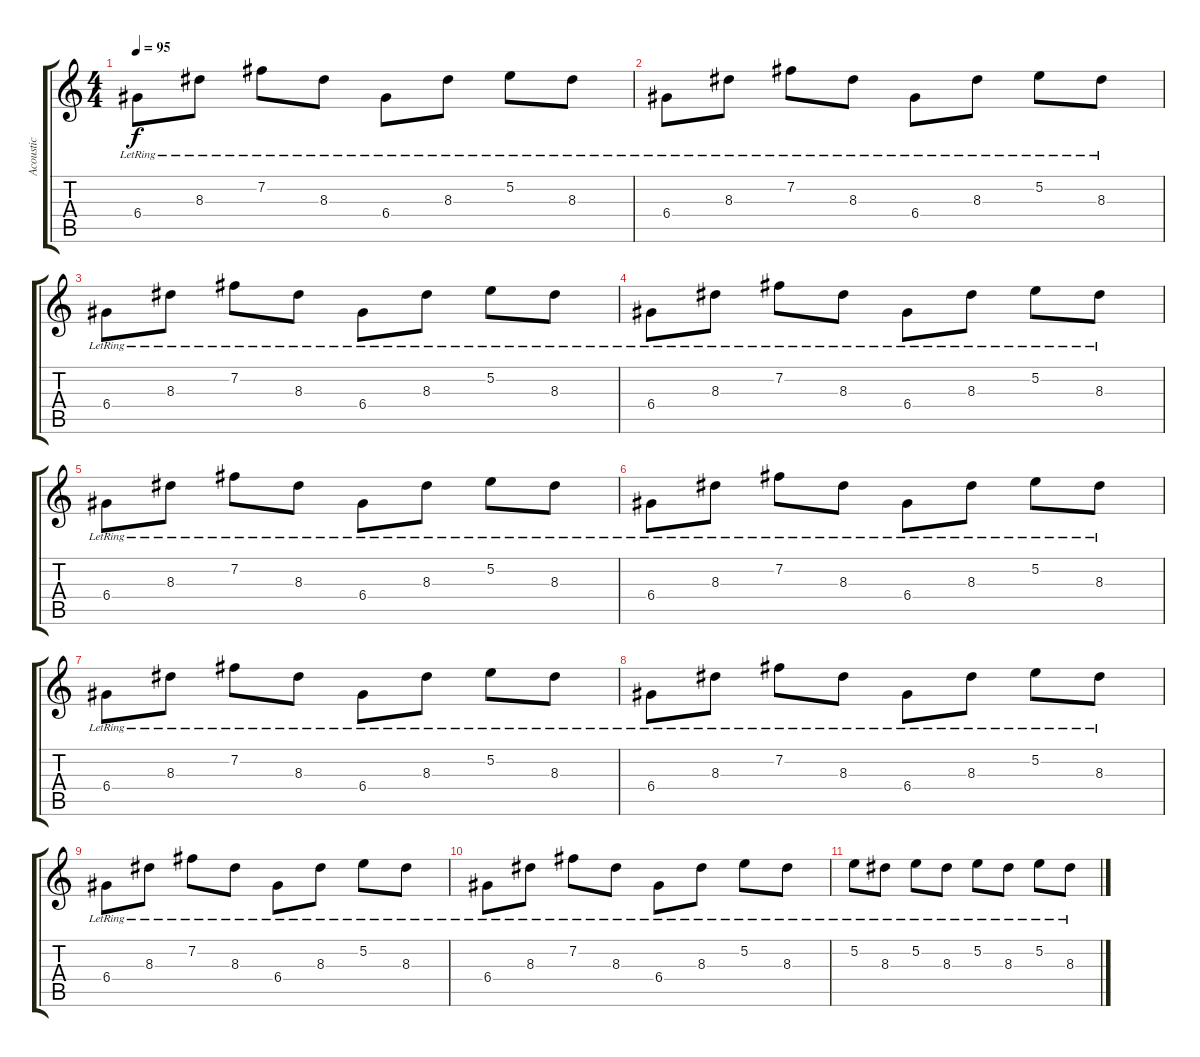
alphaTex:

\track ("Acoustic" "Acoustic") {instrument acousticguitarnylon}
\staff {score tabs}
\tuning (E4 B3 G3 D3 A2 E2) {hide}
\ts (4 4)
\tempo 95
\clef g2
\ks c
6.4{lr}.8{dy f} 8.3{lr}.8 7.2{lr}.8 8.3{lr}.8 6.4{lr}.8 8.3{lr}.8 5.2{lr}.8 8.3{lr}.8 |
6.4{lr}.8 8.3{lr}.8 7.2{lr}.8 8.3{lr}.8 6.4{lr}.8 8.3{lr}.8 5.2{lr}.8 8.3{lr}.8 |
6.4{lr}.8 8.3{lr}.8 7.2{lr}.8 8.3{lr}.8 6.4{lr}.8 8.3{lr}.8 5.2{lr}.8 8.3{lr}.8 |
6.4{lr}.8 8.3{lr}.8 7.2{lr}.8 8.3{lr}.8 6.4{lr}.8 8.3{lr}.8 5.2{lr}.8 8.3{lr}.8 |
6.4{lr}.8 8.3{lr}.8 7.2{lr}.8 8.3{lr}.8 6.4{lr}.8 8.3{lr}.8 5.2{lr}.8 8.3{lr}.8 |
6.4{lr}.8 8.3{lr}.8 7.2{lr}.8 8.3{lr}.8 6.4{lr}.8 8.3{lr}.8 5.2{lr}.8 8.3{lr}.8 |
6.4{lr}.8 8.3{lr}.8 7.2{lr}.8 8.3{lr}.8 6.4{lr}.8 8.3{lr}.8 5.2{lr}.8 8.3{lr}.8 |
6.4{lr}.8 8.3{lr}.8 7.2{lr}.8 8.3{lr}.8 6.4{lr}.8 8.3{lr}.8 5.2{lr}.8 8.3{lr}.8 |
6.4{lr}.8 8.3{lr}.8 7.2{lr}.8 8.3{lr}.8 6.4{lr}.8 8.3{lr}.8 5.2{lr}.8 8.3{lr}.8 |
6.4{lr}.8 8.3{lr}.8 7.2{lr}.8 8.3{lr}.8 6.4{lr}.8 8.3{lr}.8 5.2{lr}.8 8.3{lr}.8 |
5.2{lr}.8 8.3{lr}.8 5.2{lr}.8 8.3{lr}.8 5.2{lr}.8 8.3{lr}.8 5.2{lr}.8 8.3{lr}.8
